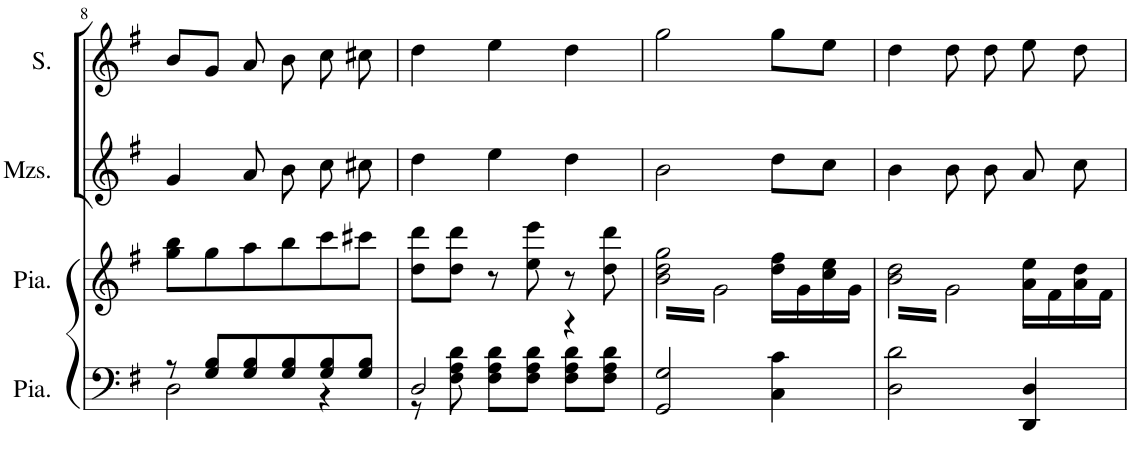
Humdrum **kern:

**kern	**kern	**kern	**kern
*part4	*part3	*part2	*part1
*staff4	*staff3	*staff2	*staff1
*I"Piano	*I"Piano	*I"Mezzo-soprano	*I"Soprano
*I'Pia.	*I'Pia.	*I'Mzs.	*I'S.
!!LO:PB:g=z
*clefF4	*clefG2	*clefG2	*clefG2
*k[f#]	*k[f#]	*k[f#]	*k[f#]
*M3/4	*M3/4	*M3/4	*M3/4
=8	=8	=8	=8
*^	*	*	*
8r	2D\	8gg\ 8bb\L	4g/	8b/L
8G/ 8B/L	.	8gg\	.	8g/J
8G/ 8B/	.	8aa\	8a/	8a/
8G/ 8B/	.	8bb\	8b\	8b\
8G/ 8B/	4r	8ccc\	8cc\	8cc\
8G/ 8B/J	.	8ccc#X\J	8cc#X\	8cc#X\
=9	=9	=9	=9	=9
2D/	8r	8dd\ 8ddd\L	4dd\	4dd\
.	8F#\ 8A\ 8d\	8dd\ 8ddd\J	.	.
.	8F#\ 8A\ 8d\L	8r	4ee\	4ee\
.	8F#\ 8A\ 8d\J	8ee\ 8eee\	.	.
4r	8F#\ 8A\ 8d\L	8r	4dd\	4dd\
.	8F#\ 8A\ 8d\J	8dd\ 8ddd\	.	.
*v	*v	*	*	*
=10	=10	=10	=10
*	*tremolo	*	*
2GG/ 2G/	32b\ 32dd\ 32gg\LLL	2b\	2gg\
.	32g\	.	.
.	32b\ 32dd\ 32gg\	.	.
.	32g\	.	.
.	32b\ 32dd\ 32gg\	.	.
.	32g\	.	.
.	32b\ 32dd\ 32gg\	.	.
.	32g\	.	.
.	32b\ 32dd\ 32gg\	.	.
.	32g\	.	.
.	32b\ 32dd\ 32gg\	.	.
.	32g\	.	.
.	32b\ 32dd\ 32gg\	.	.
.	32g\	.	.
.	32b\ 32dd\ 32gg\	.	.
.	32g\JJJ	.	.
*	*Xtremolo	*	*
4C\ 4c\	16dd\ 16ff#\LL	8dd\L	8gg\L
.	.	.	.
.	16g\	.	.
.	.	.	.
.	16cc\ 16ee\	8cc\J	8ee\J
.	.	.	.
.	16g\JJ	.	.
.	.	.	.
=11	=11	=11	=11
*	*tremolo	*	*
2D\ 2d\	32b\ 32dd\LLL	4b\	4dd\
.	32g\	.	.
.	32b\ 32dd\	.	.
.	32g\	.	.
.	32b\ 32dd\	.	.
.	32g\	.	.
.	32b\ 32dd\	.	.
.	32g\	.	.
.	32b\ 32dd\	8b\	8dd\
.	32g\	.	.
.	32b\ 32dd\	.	.
.	32g\	.	.
.	32b\ 32dd\	8b\	8dd\
.	32g\	.	.
.	32b\ 32dd\	.	.
.	32g\JJJ	.	.
*	*Xtremolo	*	*
4DD/ 4D/	16a\ 16ee\LL	8a/	8ee\
.	.	.	.
.	16f#\	.	.
.	.	.	.
.	16a\ 16dd\	8cc\	8dd\
.	.	.	.
.	16f#\JJ	.	.
.	.	.	.
=	=	=	=
*-	*-	*-	*-
